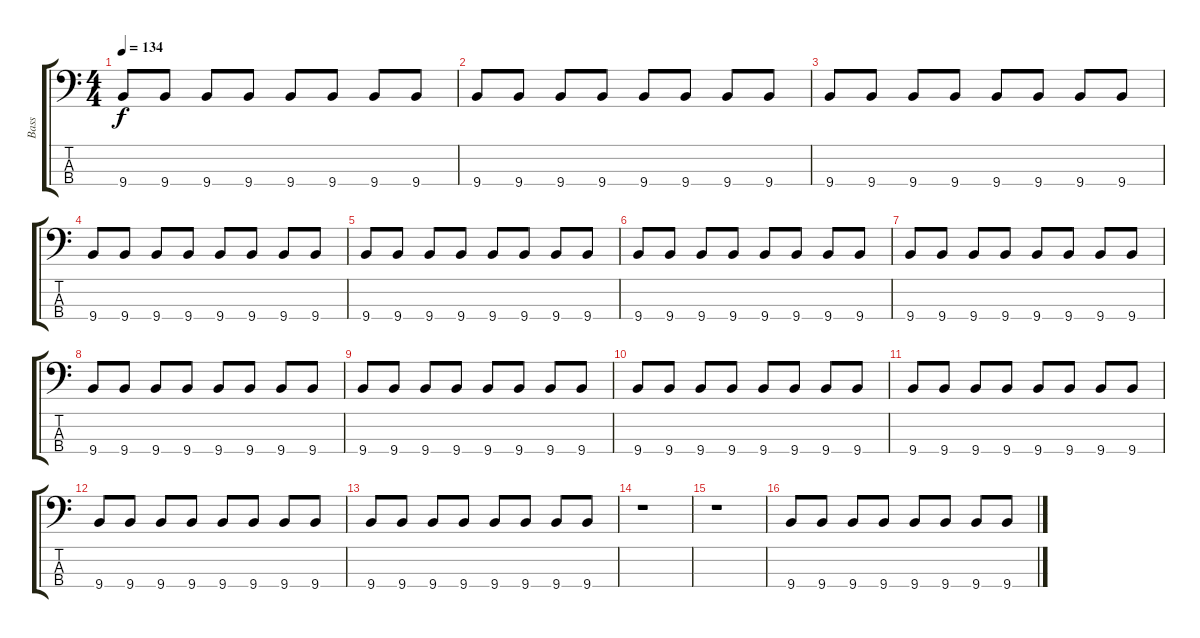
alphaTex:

\track ("Bass" "Bass") {instrument electricbassfinger}
\staff {score tabs}
\tuning (G2 D2 A1 D1) {hide}
\ts (4 4)
\tempo 134
\clef f4
\ks c
9.4.8{dy f} 9.4.8 9.4.8 9.4.8 9.4.8 9.4.8 9.4.8 9.4.8 |
9.4.8 9.4.8 9.4.8 9.4.8 9.4.8 9.4.8 9.4.8 9.4.8 |
9.4.8 9.4.8 9.4.8 9.4.8 9.4.8 9.4.8 9.4.8 9.4.8 |
9.4.8 9.4.8 9.4.8 9.4.8 9.4.8 9.4.8 9.4.8 9.4.8 |
9.4.8 9.4.8 9.4.8 9.4.8 9.4.8 9.4.8 9.4.8 9.4.8 |
9.4.8 9.4.8 9.4.8 9.4.8 9.4.8 9.4.8 9.4.8 9.4.8 |
9.4.8 9.4.8 9.4.8 9.4.8 9.4.8 9.4.8 9.4.8 9.4.8 |
9.4.8 9.4.8 9.4.8 9.4.8 9.4.8 9.4.8 9.4.8 9.4.8 |
9.4.8 9.4.8 9.4.8 9.4.8 9.4.8 9.4.8 9.4.8 9.4.8 |
9.4.8 9.4.8 9.4.8 9.4.8 9.4.8 9.4.8 9.4.8 9.4.8 |
9.4.8 9.4.8 9.4.8 9.4.8 9.4.8 9.4.8 9.4.8 9.4.8 |
9.4.8 9.4.8 9.4.8 9.4.8 9.4.8 9.4.8 9.4.8 9.4.8 |
9.4.8 9.4.8 9.4.8 9.4.8 9.4.8 9.4.8 9.4.8 9.4.8 |
r.1 |
r.1 |
9.4.8 9.4.8 9.4.8 9.4.8 9.4.8 9.4.8 9.4.8 9.4.8
